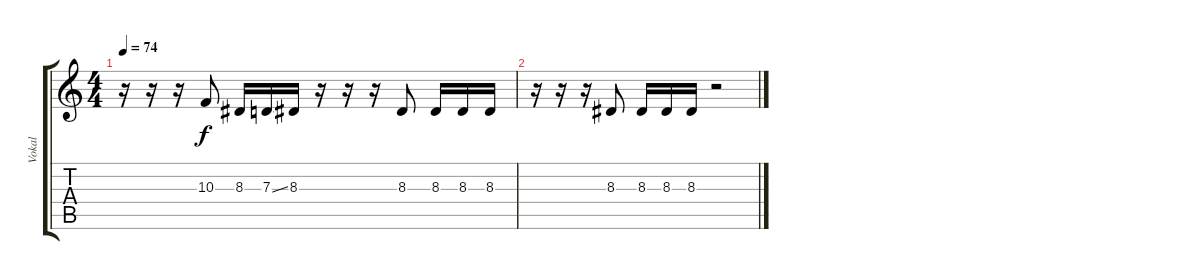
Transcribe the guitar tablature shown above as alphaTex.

\track ("Vokal" "Vokal") {instrument sopranosax}
\staff {score tabs}
\tuning (E4 B3 G3 D3 A2 E2) {hide}
\ts (4 4)
\tempo 74
\clef g2
\ks c
r.16{dy f} r.16 r.16 10.3.8 8.3.16 7.3{ss}.16 8.3.16 r.16 r.16 r.16 8.3.8 8.3.16 8.3.16 8.3.16 |
r.16 r.16 r.16 8.3.8 8.3.16 8.3.16 8.3.16 r.2
